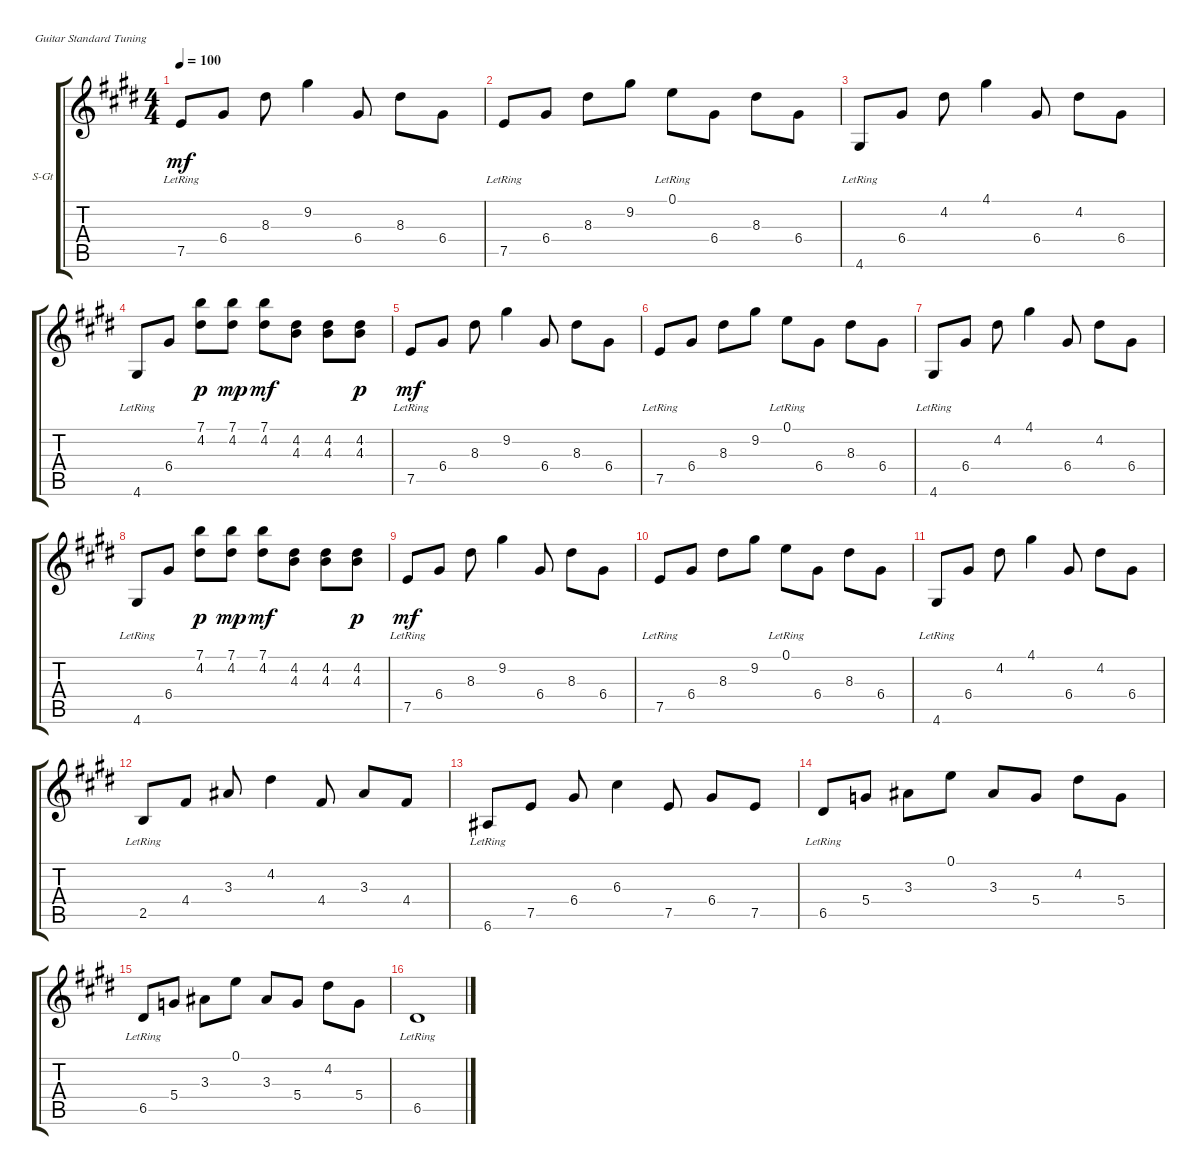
\defaultSystemsLayout 4
\bracketExtendMode groupsimilarinstruments
\firstSystemTrackNameOrientation horizontal
\otherSystemsTrackNameOrientation horizontal
\track ("Steel Guitar" "S-Gt") {instrument acousticguitarsteel}
\staff {score tabs}
\tuning (E4 B3 G3 D3 A2 E2)
\ts (4 4)
\tempo 100
\clef g2
\ks e
7.5{lr}.8{dy mf} 6.4.8 8.3.8 9.2.4 6.4.8 8.3.8 6.4.8 |
7.5{lr}.8 6.4.8 8.3.8 9.2.8 0.1{lr}.8 6.4.8 8.3.8 6.4.8 |
4.6{lr}.8 6.4.8 4.2.8 4.1.4 6.4.8 4.2.8 6.4.8 |
4.6{lr}.8 6.4.8 (7.1 4.2).8{dy p} (7.1 4.2).8{dy mp} (7.1 4.2).8{dy mf} (4.2 4.3).8 (4.2 4.3).8 (4.3 4.2).8{dy p} |
7.5{lr}.8{dy mf} 6.4.8 8.3.8 9.2.4 6.4.8 8.3.8 6.4.8 |
7.5{lr}.8 6.4.8 8.3.8 9.2.8 0.1{lr}.8 6.4.8 8.3.8 6.4.8 |
4.6{lr}.8 6.4.8 4.2.8 4.1.4 6.4.8 4.2.8 6.4.8 |
4.6{lr}.8 6.4.8 (7.1 4.2).8{dy p} (7.1 4.2).8{dy mp} (7.1 4.2).8{dy mf} (4.2 4.3).8 (4.2 4.3).8 (4.3 4.2).8{dy p} |
7.5{lr}.8{dy mf} 6.4.8 8.3.8 9.2.4 6.4.8 8.3.8 6.4.8 |
7.5{lr}.8 6.4.8 8.3.8 9.2.8 0.1{lr}.8 6.4.8 8.3.8 6.4.8 |
4.6{lr}.8 6.4.8 4.2.8 4.1.4 6.4.8 4.2.8 6.4.8 |
2.5{lr}.8 4.4.8 3.3.8 4.2.4 4.4.8 3.3.8 4.4.8 |
6.6{lr}.8 7.5.8 6.4.8 6.3.4 7.5.8 6.4.8 7.5.8 |
6.5{lr}.8 5.4.8 3.3.8 0.1.8 3.3.8 5.4.8 4.2.8 5.4.8 |
6.5{lr}.8 5.4.8 3.3.8 0.1.8 3.3.8 5.4.8 4.2.8 5.4.8 |
6.5{lr}.1
